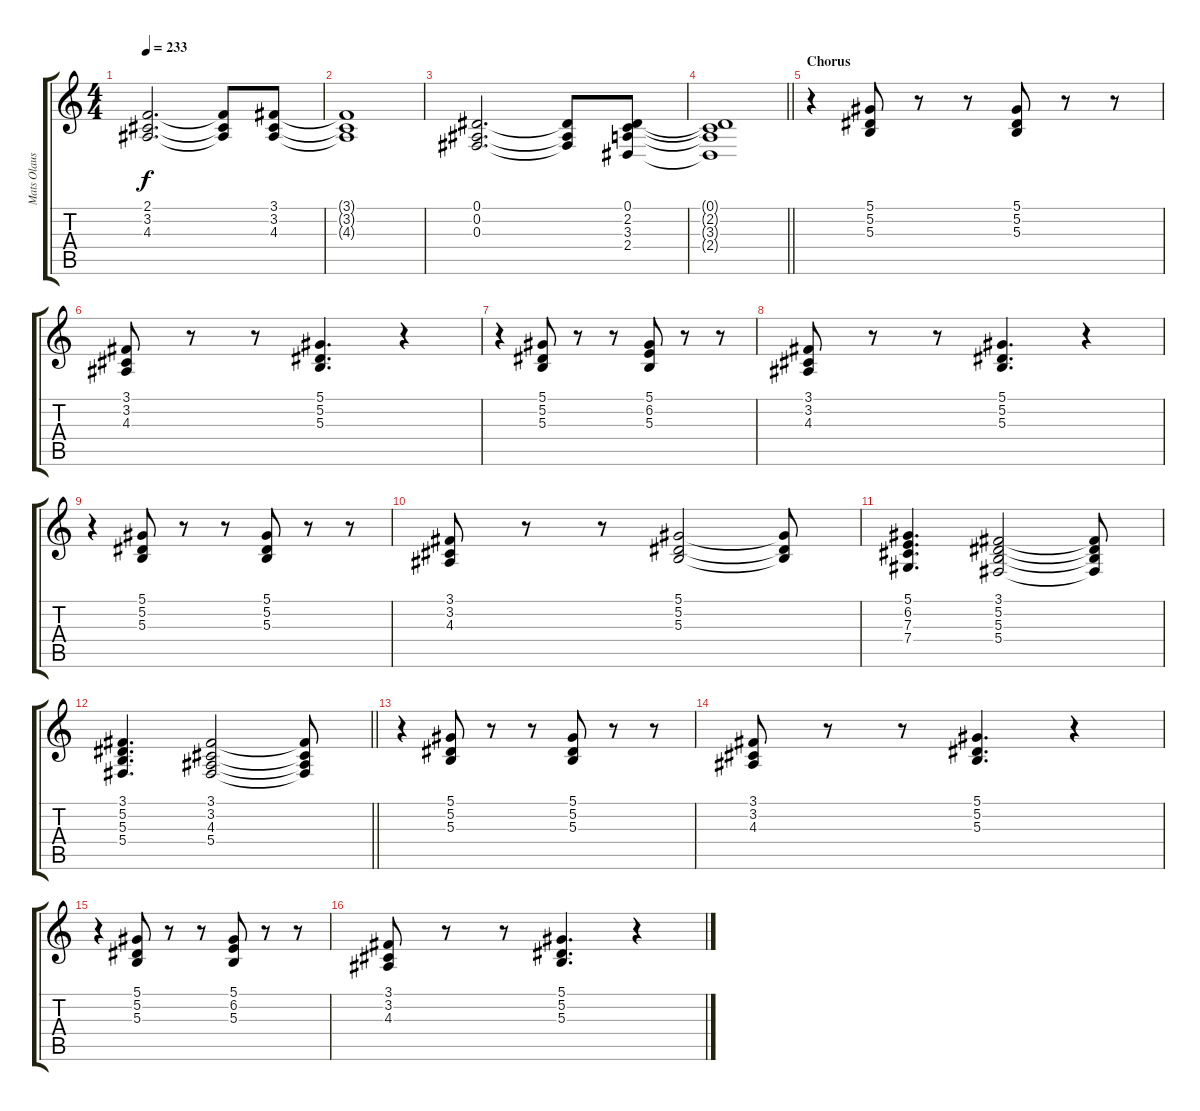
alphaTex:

\track ("Mats Olausson" "Mats Olaus") {instrument stringensemble1}
\staff {score tabs}
\tuning (Eb4 Bb3 Gb3 Db3 Ab2 Eb2) {hide}
\ts (4 4)
\tempo 233
\clef g2
\ks c
(2.1 3.2 4.3).2{d dy f} (2.1{t} 3.2{t} 4.3{t}).8 (3.1 3.2 4.3).8 |
(3.1{t} 3.2{t} 4.3{t}).1 |
(0.1 0.2 0.3).2{d} (0.1{t} 0.2{t} 0.3{t}).8 (0.1 2.2 3.3 2.4).8 |
\barLineRight lightlight
(0.1{t} 2.2{t} 3.3{t} 2.4{t}).1 |
\section ("" "Chorus")
r.4 (5.1 5.2 5.3).8 r.8 r.8 (5.1 5.2 5.3).8 r.8 r.8 |
(3.1 3.2 4.3).8 r.8 r.8 (5.1 5.2 5.3).4{d} r.4 |
r.4 (5.1 5.2 5.3).8 r.8 r.8 (5.1 6.2 5.3).8 r.8 r.8 |
(3.1 3.2 4.3).8 r.8 r.8 (5.1 5.2 5.3).4{d} r.4 |
r.4 (5.1 5.2 5.3).8 r.8 r.8 (5.1 5.2 5.3).8 r.8 r.8 |
(3.1 3.2 4.3).8 r.8 r.8 (5.1 5.2 5.3).2 (5.1{t} 5.2{t} 5.3{t}).8 |
(5.1 6.2 7.3 7.4).4{d} (3.1 5.2 5.3 5.4).2 (3.1{t} 5.2{t} 5.3{t} 5.4{t}).8 |
\barLineRight lightlight
(3.1 5.2 5.3 5.4).4{d} (3.1 3.2 4.3 5.4).2 (3.1{t} 3.2{t} 4.3{t} 5.4{t}).8 |
r.4 (5.1 5.2 5.3).8 r.8 r.8 (5.1 5.2 5.3).8 r.8 r.8 |
(3.1 3.2 4.3).8 r.8 r.8 (5.1 5.2 5.3).4{d} r.4 |
r.4 (5.1 5.2 5.3).8 r.8 r.8 (5.1 6.2 5.3).8 r.8 r.8 |
(3.1 3.2 4.3).8 r.8 r.8 (5.1 5.2 5.3).4{d} r.4
